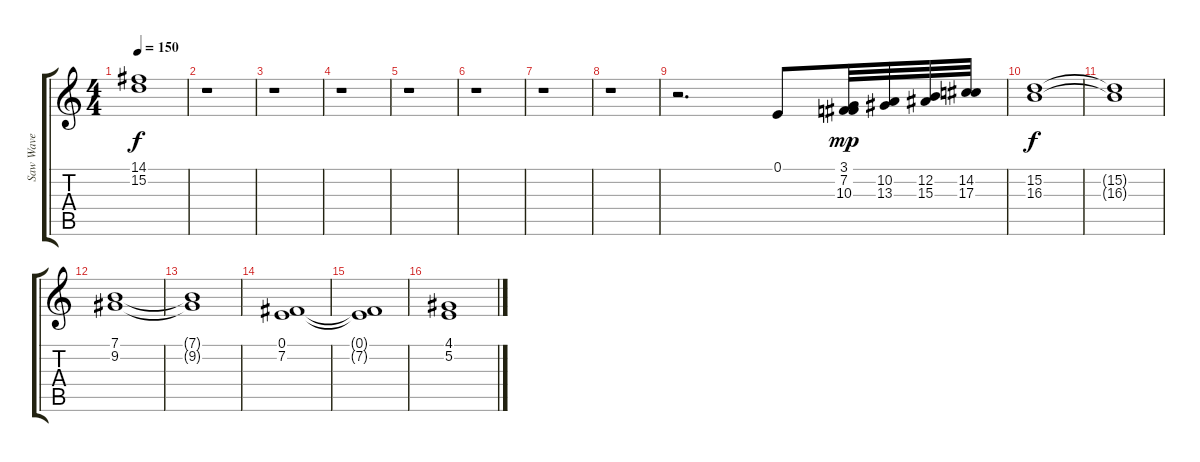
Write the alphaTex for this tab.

\track ("Saw Wave" "Saw Wave") {instrument lead2sawtooth}
\staff {score tabs}
\tuning (E4 B3 G3 D3 A2 E2) {hide}
\ts (4 4)
\tempo 150
\clef g2
\ks c
(14.1 15.2).1{dy f} |
r.1 |
r.1 |
r.1 |
r.1 |
r.1 |
r.1 |
r.1 |
r.2{d} 0.1.8{balance 4} (3.1 7.2 10.3).32{dy mp} (10.2 13.3).32 (12.2 15.3).32 (14.2 17.3).32 |
(15.2 16.3).1{dy f} |
(15.2{t} 16.3{t}).1 |
(7.1 9.2).1{volume 8} |
(7.1{t} 9.2{t}).1 |
(0.1 7.2).1{volume 5} |
(0.1{t} 7.2{t}).1 |
(4.1 5.2).1{volume 2}
